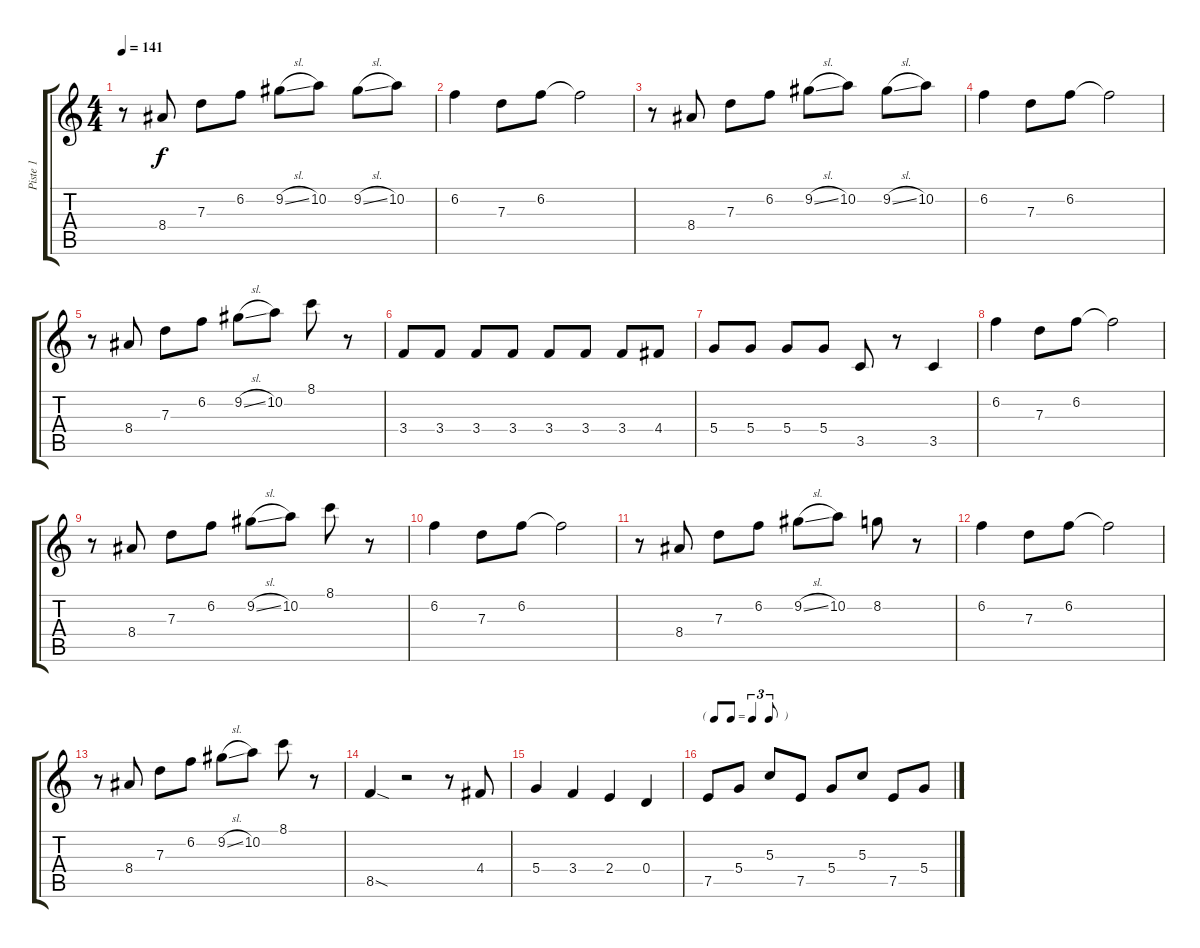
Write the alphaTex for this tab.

\track ("Piste 1" "Piste 1") {instrument acousticguitarsteel}
\staff {score tabs}
\tuning (E4 B3 G3 D3 A2 E2) {hide}
\ts (4 4)
\tempo 141
\clef g2
\ks c
r.8{dy f} 8.4.8 7.3.8 6.2.8 9.2{sl}.8 10.2.8 9.2{sl}.8 10.2.8 |
6.2.4 7.3.8 6.2.8 6.2{t}.2 |
r.8 8.4.8 7.3.8 6.2.8 9.2{sl}.8 10.2.8 9.2{sl}.8 10.2.8 |
6.2.4 7.3.8 6.2.8 6.2{t}.2 |
r.8 8.4.8 7.3.8 6.2.8 9.2{sl}.8 10.2.8 8.1.8 r.8 |
3.4.8 3.4.8 3.4.8 3.4.8 3.4.8 3.4.8 3.4.8 4.4.8 |
5.4.8 5.4.8 5.4.8 5.4.8 3.5.8 r.8 3.5.4 |
6.2.4 7.3.8 6.2.8 6.2{t}.2 |
r.8 8.4.8 7.3.8 6.2.8 9.2{sl}.8 10.2.8 8.1.8 r.8 |
6.2.4 7.3.8 6.2.8 6.2{t}.2 |
r.8 8.4.8 7.3.8 6.2.8 9.2{sl}.8 10.2.8 8.2.8 r.8 |
6.2.4 7.3.8 6.2.8 6.2{t}.2 |
r.8 8.4.8 7.3.8 6.2.8 9.2{sl}.8 10.2.8 8.1.8 r.8 |
8.5{sod}.4 r.2 r.8 4.4.8 |
5.4.4 3.4.4 2.4.4 0.4.4 |
\tf triplet8th
7.5.8 5.4.8 5.3.8 7.5.8 5.4.8 5.3.8 7.5.8 5.4.8
